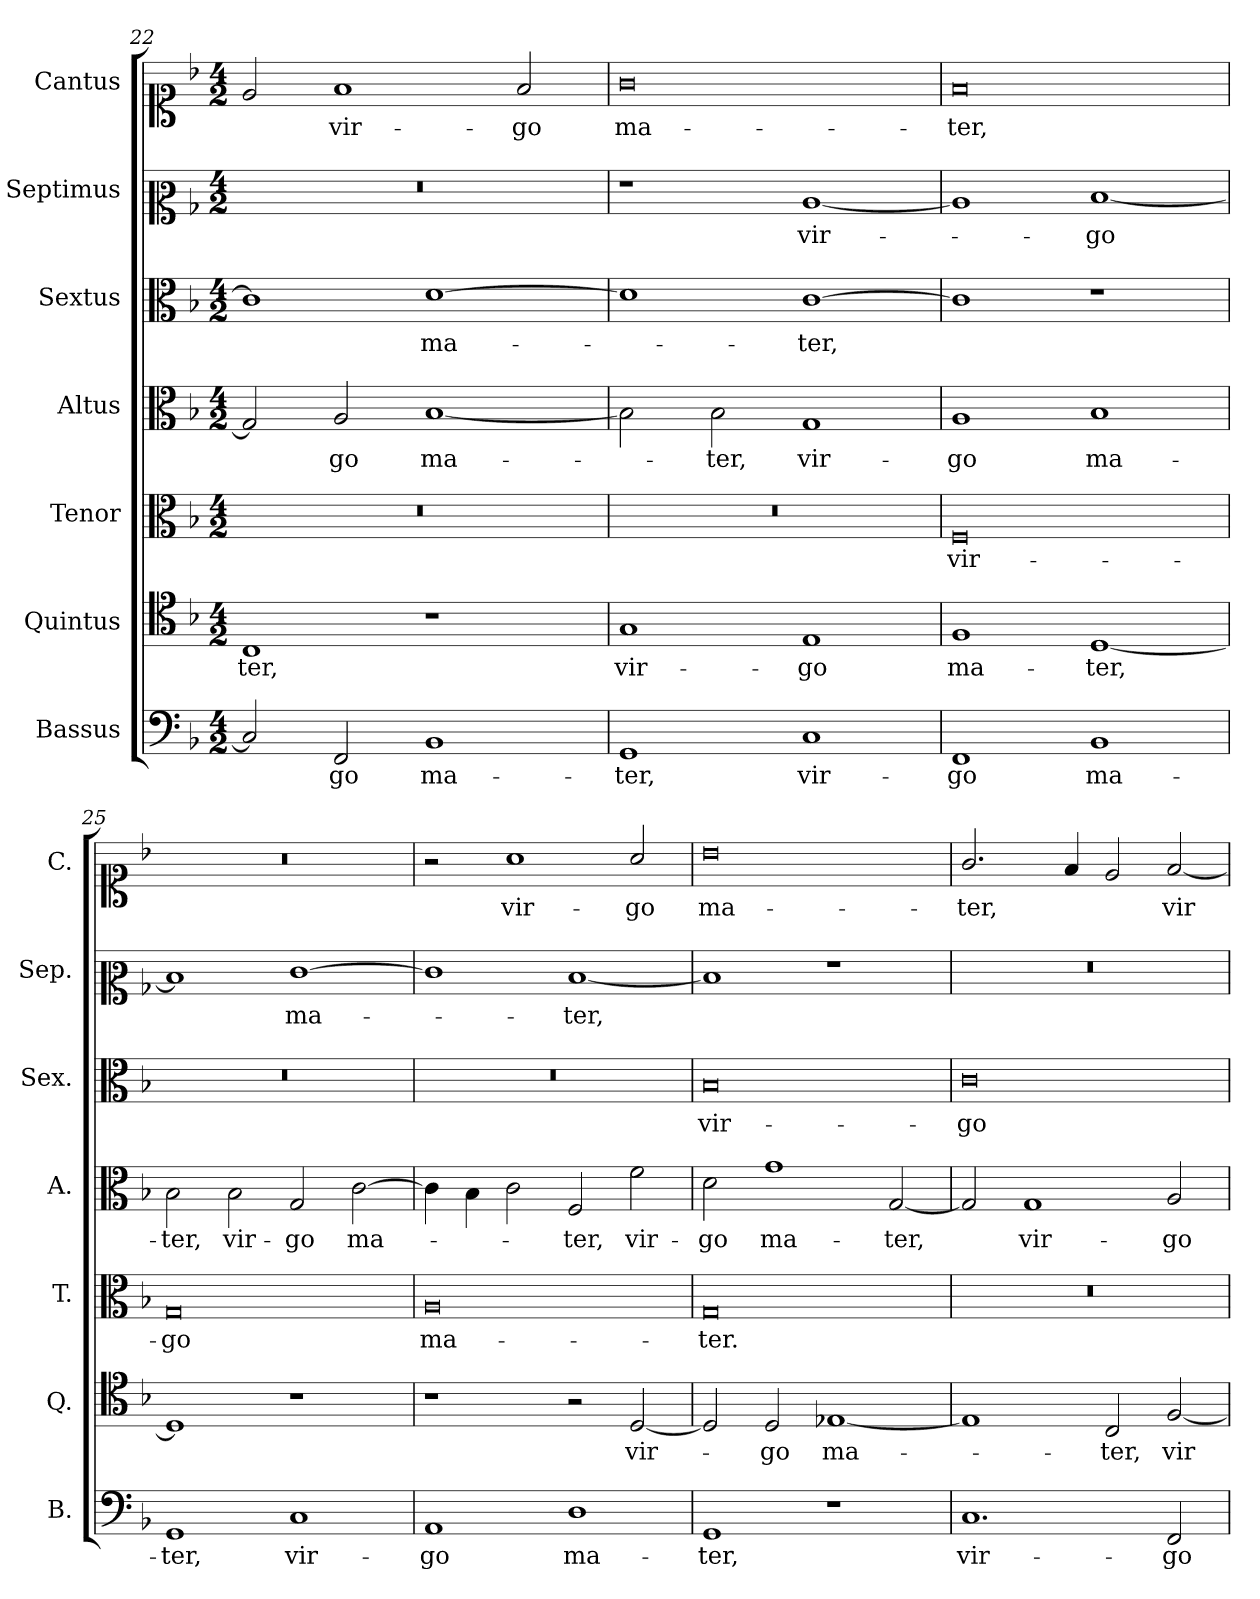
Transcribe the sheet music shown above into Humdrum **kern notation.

**kern	**text	**kern	**text	**kern	**text	**kern	**text	**kern	**text	**kern	**text	**kern	**text
*part7	*part7	*part6	*part6	*part5	*part5	*part4	*part4	*part3	*part3	*part2	*part2	*part1	*part1
*staff7	*staff7	*staff6	*staff6	*staff5	*staff5	*staff4	*staff4	*staff3	*staff3	*staff2	*staff2	*staff1	*staff1
*I"Bassus	*	*I"Quintus	*	*I"Tenor	*	*I"Altus	*	*I"Sextus	*	*I"Septimus	*	*I"Cantus	*
*I'B.	*	*I'Q.	*	*I'T.	*	*I'A.	*	*I'Sex.	*	*I'Sep.	*	*I'C.	*
*clefF4	*	*clefC4	*	*clefC3	*	*clefC3	*	*clefC3	*	*clefC2	*	*clefC1	*
*k[b-]	*	*k[b-]	*	*k[b-]	*	*k[b-]	*	*k[b-]	*	*k[b-]	*	*k[b-]	*
*F:	*	*F:	*	*F:	*	*F:	*	*F:	*	*F:	*	*F:	*
*M4/2	*	*M4/2	*	*M4/2	*	*M4/2	*	*M4/2	*	*M4/2	*	*M4/2	*
=22	=22	=22	=22	=22	=22	=22	=22	=22	=22	=22	=22	=22	=22
!	!	!	!	!LO:N:vis=1	!	!	!	!	!	!LO:N:vis=1	!	!	!
2C/]	.	1C	-ter,	0r	.	2G/]	.	1c]	.	0r	.	2e/	.
2FF/	-go	.	.	.	.	2A/	-go	.	.	.	.	1f	vir-
1BB-	ma-	1r	.	.	.	[1B-	ma-	[1d	ma-	.	.	.	.
.	.	.	.	.	.	.	.	.	.	.	.	2f/	-go
=23	=23	=23	=23	=23	=23	=23	=23	=23	=23	=23	=23	=23	=23
!	!	!	!	!LO:N:vis=1	!	!	!	!	!	!	!	!	!
1GG	-ter,	1G	vir-	0r	.	2B-\]	.	1d]	.	1r	.	0g	ma-
.	.	.	.	.	.	2B-\	-ter,	.	.	.	.	.	.
1C	vir-	1E	-go	.	.	1G	vir-	[1c	-ter,	[1c	vir-	.	.
=24	=24	=24	=24	=24	=24	=24	=24	=24	=24	=24	=24	=24	=24
1FF	-go	1F	ma-	0F	vir-	1A	-go	1c]	.	1c]	.	0f	-ter,
1BB-	ma-	[1D	-ter,	.	.	1B-	ma-	1r	.	[1d	-go	.	.
=25	=25	=25	=25	=25	=25	=25	=25	=25	=25	=25	=25	=25	=25
!	!	!	!	!	!	!	!	!LO:N:vis=1	!	!	!	!LO:N:vis=1	!
1GG	-ter,	1D]	.	0G	-go	2B-\	-ter,	0r	.	1d]	.	0r	.
.	.	.	.	.	.	2B-\	vir-	.	.	.	.	.	.
1C	vir-	1r	.	.	.	2G/	-go	.	.	[1e	ma-	.	.
.	.	.	.	.	.	[2c\	ma-	.	.	.	.	.	.
=26	=26	=26	=26	=26	=26	=26	=26	=26	=26	=26	=26	=26	=26
!	!	!	!	!	!	!	!	!LO:N:vis=1	!	!	!	!	!
1AA	-go	1r	.	0A	ma-	4c\]	.	0r	.	1e]	.	2r	.
.	.	.	.	.	.	4B-\	.	.	.	.	.	.	.
.	.	.	.	.	.	2c\	.	.	.	.	.	1a	vir-
1D	ma-	2r	.	.	.	2F/	-ter,	.	.	[1d	-ter,	.	.
.	.	[2D/	vir-	.	.	2f\	vir-	.	.	.	.	2a/	-go
=27	=27	=27	=27	=27	=27	=27	=27	=27	=27	=27	=27	=27	=27
1GG	-ter,	2D/]	.	0G	-ter.	2d\	-go	0B-	vir-	1d]	.	0b-	ma-
.	.	2D/	-go	.	.	1g	ma-	.	.	.	.	.	.
1r	.	[1E-X	ma-	.	.	.	.	.	.	1r	.	.	.
.	.	.	.	.	.	[2G/	-ter,	.	.	.	.	.	.
=28	=28	=28	=28	=28	=28	=28	=28	=28	=28	=28	=28	=28	=28
!	!	!	!	!LO:N:vis=1	!	!	!	!	!	!LO:N:vis=1	!	!	!
1.C	vir-	1E-]	.	0r	.	2G/]	.	0c	-go	0r	.	2.g/	-ter,
.	.	.	.	.	.	1G	vir-	.	.	.	.	.	.
.	.	.	.	.	.	.	.	.	.	.	.	4f/	.
.	.	2C/	-ter,	.	.	.	.	.	.	.	.	2e/	.
2FF/	-go	[2F/	vir-	.	.	2A/	-go	.	.	.	.	[2f/	vir-
=	=	=	=	=	=	=	=	=	=	=	=	=	=
*-	*-	*-	*-	*-	*-	*-	*-	*-	*-	*-	*-	*-	*-
